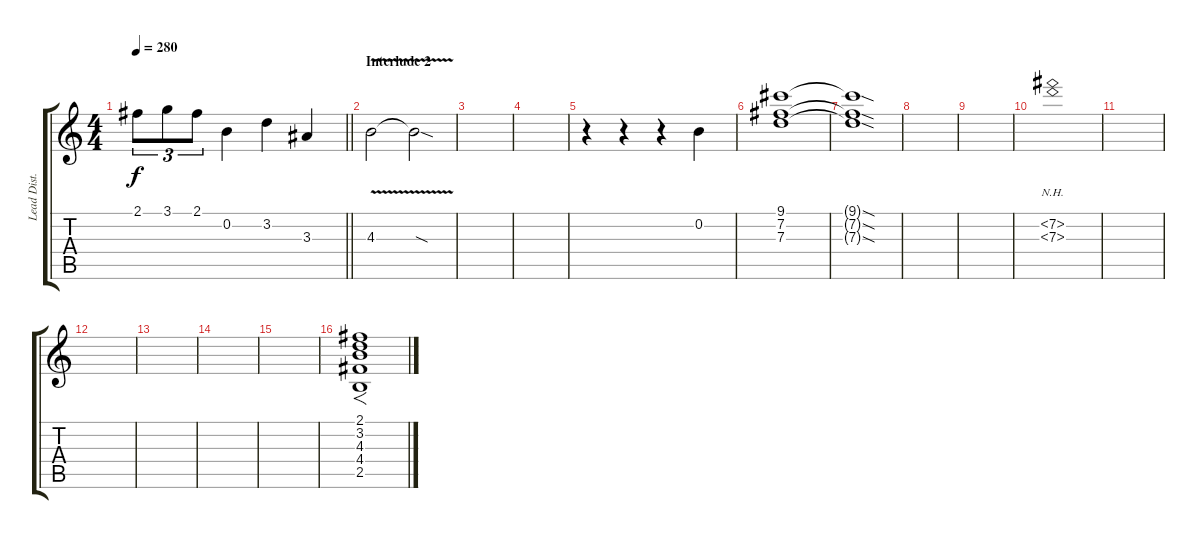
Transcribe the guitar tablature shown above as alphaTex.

\track ("Lead Dist." "Lead Dist.") {instrument distortionguitar}
\staff {score tabs}
\tuning (E4 B3 G3 D3 A2 E2) {hide}
\ts (4 4)
\tempo 280
\clef g2
\barLineRight lightlight
\ks c
2.1.8{tu (3 2) dy f} 3.1.8{tu (3 2)} 2.1.8{tu (3 2)} 0.2.4 3.2.4 3.3.4 |
\section ("" "Interlude 2")
4.3{v}.2 4.3{sod t}.2 |
|
|
r.4 r.4 r.4 0.2.4 |
(9.1 7.2 7.3).1 |
(9.1{sod t} 7.2{sod t} 7.3{sod t}).1 |
|
|
(7.2{nh} 7.3{nh}).1 |
|
|
|
|
|
(2.1 3.2 4.3 4.4 2.5).1{f}
